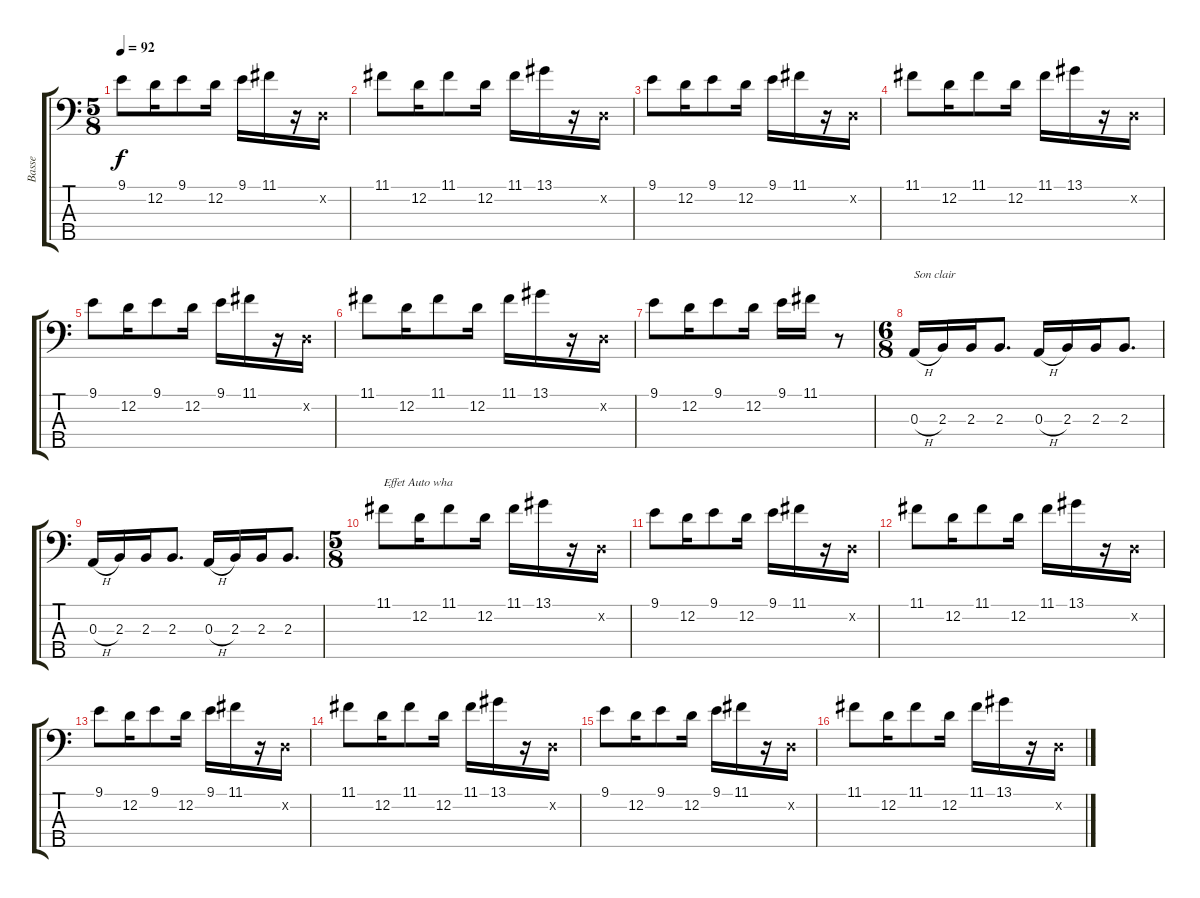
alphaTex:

\track ("Basse" "Basse") {instrument acousticguitarnylon}
\staff {score tabs}
\tuning (G2 D2 A1 E1 B0) {hide}
\ts (5 8)
\tempo 92
\clef f4
\ks c
9.1.8{dy f} 12.2.16 9.1.8 12.2.16 9.1.16 11.1.16 r.16 0.2{x}.16 |
11.1.8 12.2.16 11.1.8 12.2.16 11.1.16 13.1.16 r.16 0.2{x}.16 |
9.1.8 12.2.16 9.1.8 12.2.16 9.1.16 11.1.16 r.16 0.2{x}.16 |
11.1.8 12.2.16 11.1.8 12.2.16 11.1.16 13.1.16 r.16 0.2{x}.16 |
9.1.8 12.2.16 9.1.8 12.2.16 9.1.16 11.1.16 r.16 0.2{x}.16 |
11.1.8 12.2.16 11.1.8 12.2.16 11.1.16 13.1.16 r.16 0.2{x}.16 |
9.1.8 12.2.16 9.1.8 12.2.16 9.1.16 11.1.16 r.8 |
\ts (6 8)
0.3{h}.16{txt "Son clair"} 2.3.16 2.3.16 2.3.8{d} 0.3{h}.16 2.3.16 2.3.16 2.3.8{d} |
0.3{h}.16 2.3.16 2.3.16 2.3.8{d} 0.3{h}.16 2.3.16 2.3.16 2.3.8{d} |
\ts (5 8)
11.1.8{txt "Effet Auto wha"} 12.2.16 11.1.8 12.2.16 11.1.16 13.1.16 r.16 0.2{x}.16 |
9.1.8 12.2.16 9.1.8 12.2.16 9.1.16 11.1.16 r.16 0.2{x}.16 |
11.1.8 12.2.16 11.1.8 12.2.16 11.1.16 13.1.16 r.16 0.2{x}.16 |
9.1.8 12.2.16 9.1.8 12.2.16 9.1.16 11.1.16 r.16 0.2{x}.16 |
11.1.8 12.2.16 11.1.8 12.2.16 11.1.16 13.1.16 r.16 0.2{x}.16 |
9.1.8 12.2.16 9.1.8 12.2.16 9.1.16 11.1.16 r.16 0.2{x}.16 |
11.1.8 12.2.16 11.1.8 12.2.16 11.1.16 13.1.16 r.16 0.2{x}.16
